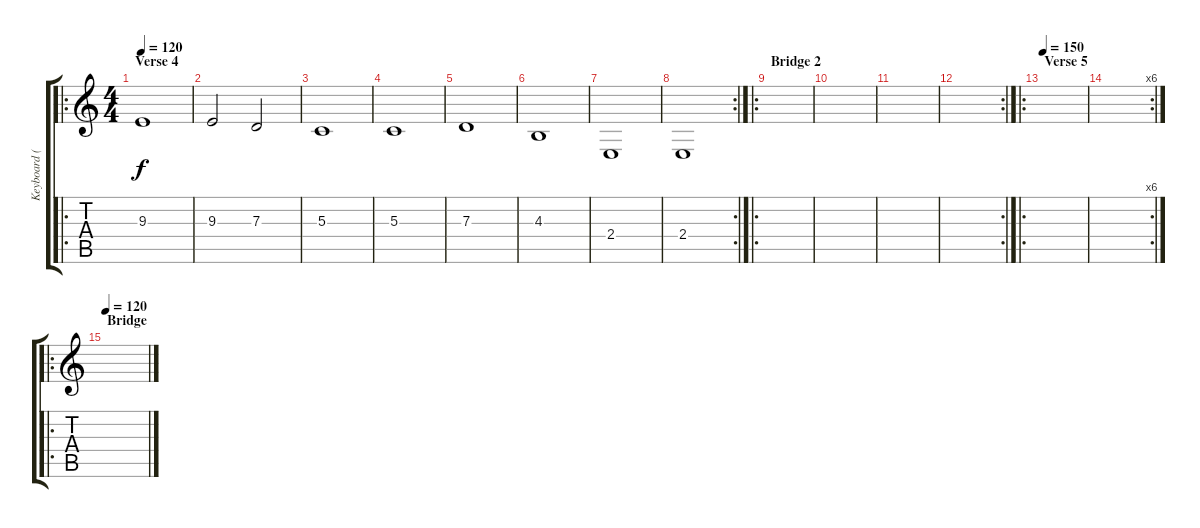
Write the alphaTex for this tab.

\track ("Keyboard (Lliam)" "Keyboard (") {instrument churchorgan}
\staff {score tabs}
\tuning (E4 B3 G3 D3 A2 E2) {hide}
\ro
\ts (4 4)
\section ("" "Verse 4")
\tempo 120
\clef g2
\ks c
9.3.1{dy f volume 11 instrument churchorgan} |
9.3.2 7.3.2 |
5.3.1 |
5.3.1 |
7.3.1 |
4.3.1 |
2.4.1 |
\rc 2
2.4.1 |
\ro
\section ("" "Bridge 2")
|
|
|
\rc 2
|
\ro
\section ("" "Verse 5")
\tempo 150
|
\rc 6
|
\ro
\section ("" "Bridge")
\tempo 120
